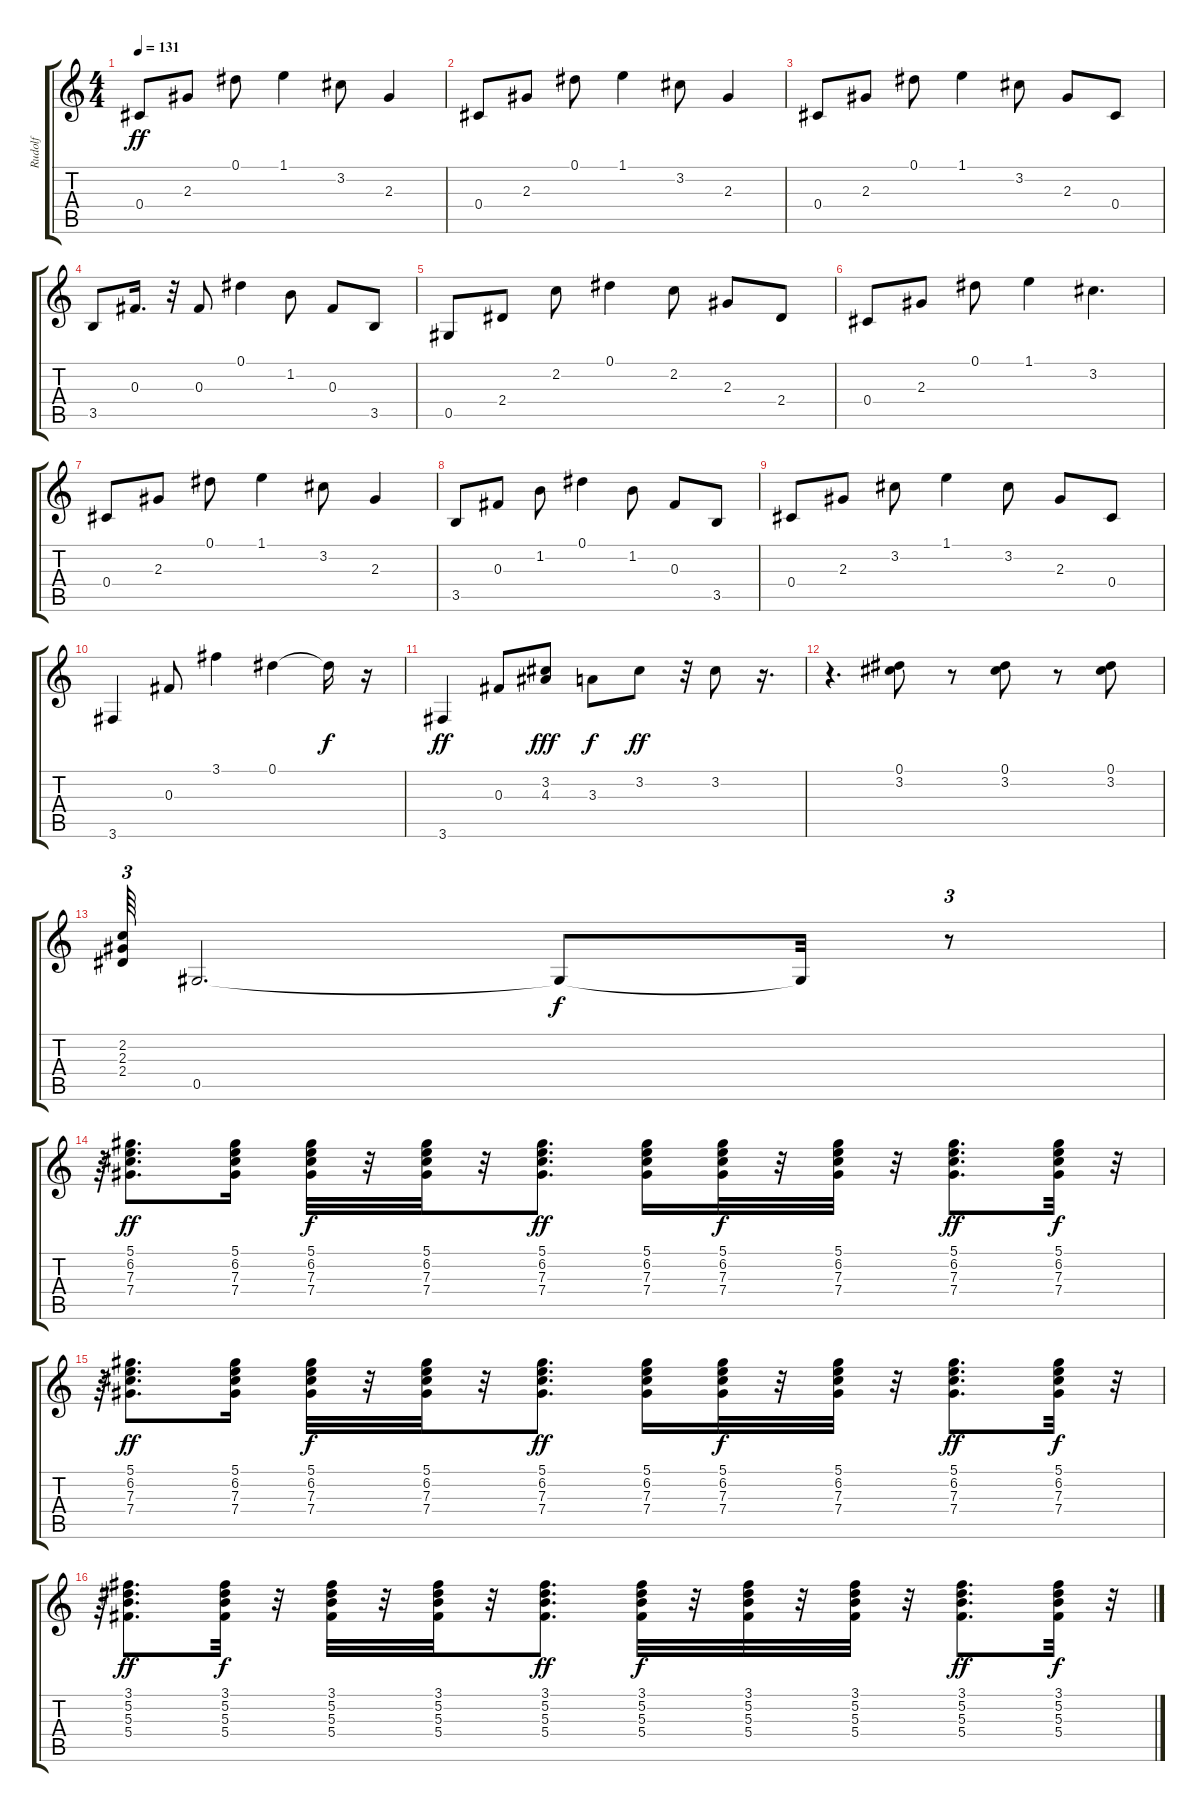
\track ("Rudolf" "Rudolf") {instrument acousticguitarsteel}
\staff {score tabs}
\tuning (Eb4 Bb3 Gb3 Db3 Ab2 Eb2) {hide}
\ts (4 4)
\tempo 131
\clef g2
\ks c
0.4.8{dy ff} 2.3.8 0.1.8 1.1.4 3.2.8 2.3.4 |
0.4.8 2.3.8 0.1.8 1.1.4 3.2.8 2.3.4 |
0.4.8 2.3.8 0.1.8 1.1.4 3.2.8 2.3.8 0.4.8 |
3.5.8 0.3.16{d} r.32 0.3.8 0.1.4 1.2.8 0.3.8 3.5.8 |
0.5.8 2.4.8 2.2.8 0.1.4 2.2.8 2.3.8 2.4.8 |
0.4.8 2.3.8 0.1.8 1.1.4 3.2.4{d} |
0.4.8 2.3.8 0.1.8 1.1.4 3.2.8 2.3.4 |
3.5.8 0.3.8 1.2.8 0.1.4 1.2.8 0.3.8 3.5.8 |
0.4.8 2.3.8 3.2.8 1.1.4 3.2.8 2.3.8 0.4.8 |
3.6.4 0.3.8 3.1.4 0.1.4 0.1{t}.16{dy f} r.16 |
3.6.4{dy ff} 0.3.8 (3.2 4.3).8{dy fff} 3.3.8{dy f} 3.2.8{dy ff} r.32 3.2.8 r.16{d} |
r.4{d} (0.1 3.2).8 r.8 (0.1 3.2).8 r.8 (0.1 3.2).8 |
(2.2 2.3 2.4).64{tu (3 2)} 0.5.2{d} 0.5{t}.8{dy f} 0.5{t}.32 r.8{tu (3 2)} |
r.64{tu (3 2)} (5.1 6.2 7.3 7.4).8{d dy ff} (5.1 6.2 7.3 7.4).16 (5.1 6.2 7.3 7.4).32{dy f} r.32 (5.1 6.2 7.3 7.4).32 r.32 (5.1 6.2 7.3 7.4).8{d dy ff} (5.1 6.2 7.3 7.4).16 (5.1 6.2 7.3 7.4).32{dy f} r.32 (5.1 6.2 7.3 7.4).32 r.32 (5.1 6.2 7.3 7.4).8{d dy ff} (5.1 6.2 7.3 7.4).32{dy f} r.32{tu (3 2)} |
r.64{tu (3 2)} (5.1 6.2 7.3 7.4).8{d dy ff} (5.1 6.2 7.3 7.4).16 (5.1 6.2 7.3 7.4).32{dy f} r.32 (5.1 6.2 7.3 7.4).32 r.32 (5.1 6.2 7.3 7.4).8{d dy ff} (5.1 6.2 7.3 7.4).16 (5.1 6.2 7.3 7.4).32{dy f} r.32 (5.1 6.2 7.3 7.4).32 r.32 (5.1 6.2 7.3 7.4).8{d dy ff} (5.1 6.2 7.3 7.4).32{dy f} r.32{tu (3 2)} |
r.64{tu (3 2)} (3.1 5.2 5.3 5.4).8{d dy ff} (3.1 5.2 5.3 5.4).32{dy f} r.32 (3.1 5.2 5.3 5.4).32 r.32 (3.1 5.2 5.3 5.4).32 r.32 (3.1 5.2 5.3 5.4).8{d dy ff} (3.1 5.2 5.3 5.4).32{dy f} r.32 (3.1 5.2 5.3 5.4).32 r.32 (3.1 5.2 5.3 5.4).32 r.32 (3.1 5.2 5.3 5.4).8{d dy ff} (3.1 5.2 5.3 5.4).32{dy f} r.32{tu (3 2)}
